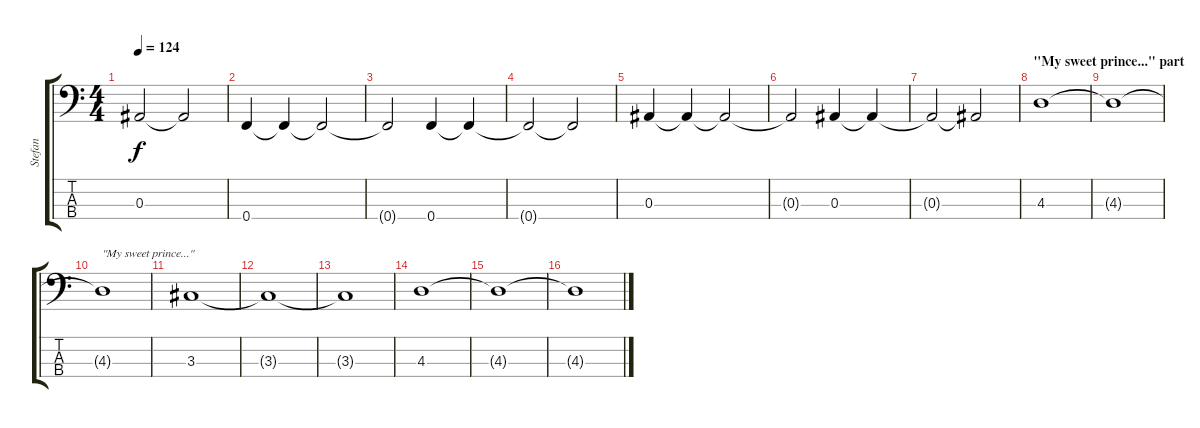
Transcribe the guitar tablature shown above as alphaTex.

\track ("Stefan " "Stefan ") {instrument electricbassfinger}
\staff {score tabs}
\tuning (Ab2 Eb2 Bb1 F1) {hide}
\ts (4 4)
\tempo 124
\clef f4
\ks c
0.3{t}.2{dy f} 0.3{t}.2 |
0.4.4 0.4{t}.4 0.4{t}.2 |
0.4{t}.2 0.4.4 0.4{t}.4 |
0.4{t}.2 0.4{t}.2 |
0.3.4 0.3{t}.4 0.3{t}.2 |
0.3{t}.2 0.3.4 0.3{t}.4 |
0.3{t}.2 0.3{t}.2 |
\section ("" "\"My sweet prince...\" part")
4.3.1 |
4.3{t}.1 |
4.3{t}.1{txt "\"My sweet prince...\""} |
3.3.1 |
3.3{t}.1 |
3.3{t}.1 |
4.3.1 |
4.3{t}.1 |
4.3{t}.1
